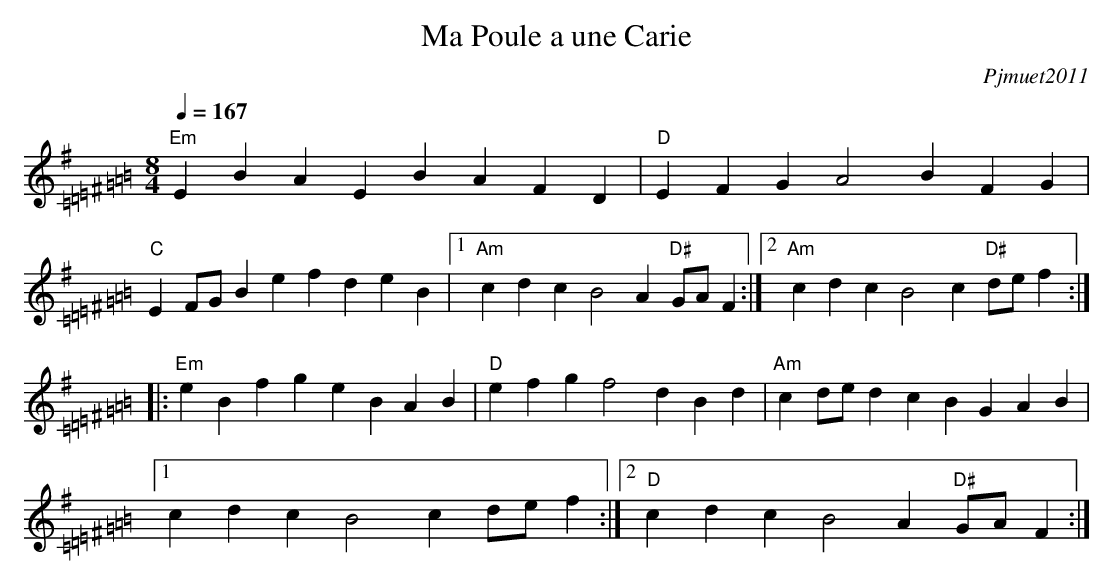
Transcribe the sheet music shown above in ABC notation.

X:1     %Music
T:Ma Poule a une Carie     %Tune name
C:Pjmuet2011     %Tune composer
Q:1/4=167     %Tempo
V:1     %
     %!STAVE 0 '' @
     %!INSTR 'Piano 1' 0 0 @
|:
M:8/4     %Meter
L:1/8     %
K:G =C =D =E ^F =G =A =B
"Em"E2 B2 A2 E2 B2 A2 F2 D2 |"D"E2 F2 G2 A4 B2 F2 G2 |
"C"E2 FG B2 e2 f2 d2 e2 B2 |[1"Am"c2 d2 c2 B4 A2 "D#"GA F2 :|[2"Am"c2 d2 c2 B4 c2 "D#"de f2 ::
"Em"e2 B2 f2 g2 e2 B2 A2 B2 |"D"e2 f2 g2 f4 d2 B2 d2 |"Am"c2 de d2 c2 B2 G2 A2 B2 |[1
c2 d2 c2 B4 c2 de f2 :|[2"D"c2 d2 c2 B4 A2 "D#"GA F2 :|
     %End of file
